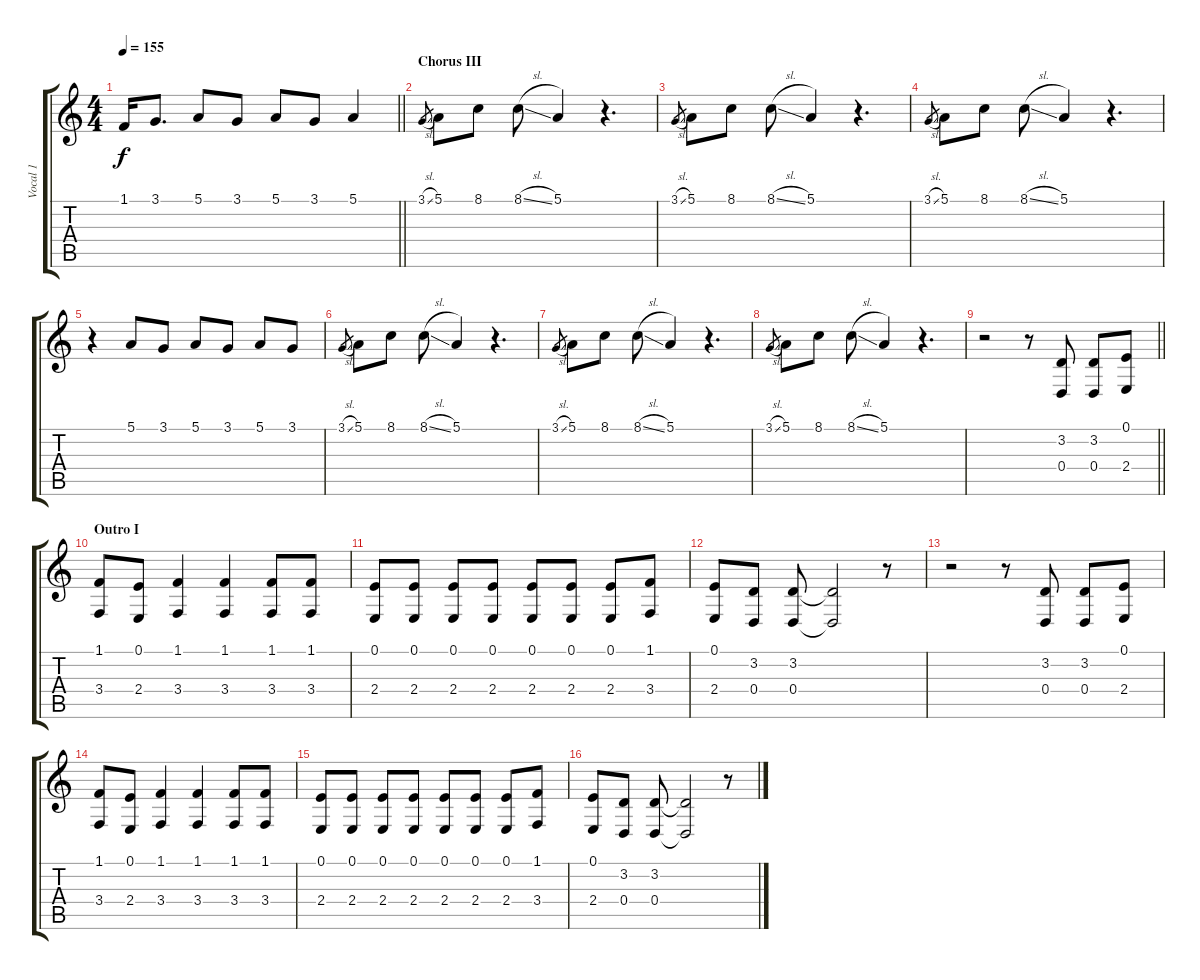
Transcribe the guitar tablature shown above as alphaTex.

\track ("Vocal 1" "Vocal 1") {instrument flute}
\staff {score tabs}
\tuning (E4 B3 G3 D3 A2 E2) {hide}
\ts (4 4)
\tempo 155
\clef g2
\barLineRight lightlight
\ks c
1.1.16{dy f} 3.1.8{d} 5.1.8 3.1.8 5.1.8 3.1.8 5.1.4 |
\section ("" "Chorus III")
3.1{sl}.8{gr} 5.1.8 8.1.8 8.1{sl}.8 5.1.4 r.4{d} |
3.1{sl}.8{gr} 5.1.8 8.1.8 8.1{sl}.8 5.1.4 r.4{d} |
3.1{sl}.8{gr} 5.1.8 8.1.8 8.1{sl}.8 5.1.4 r.4{d} |
r.4 5.1.8 3.1.8 5.1.8 3.1.8 5.1.8 3.1.8 |
3.1{sl}.8{gr} 5.1.8 8.1.8 8.1{sl}.8 5.1.4 r.4{d} |
3.1{sl}.8{gr} 5.1.8 8.1.8 8.1{sl}.8 5.1.4 r.4{d} |
3.1{sl}.8{gr} 5.1.8 8.1.8 8.1{sl}.8 5.1.4 r.4{d} |
\barLineRight lightlight
r.2{instrument flute} r.8 (3.2 0.4).8 (3.2 0.4).8 (0.1 2.4).8 |
\section ("" "Outro I")
(1.1 3.4).8 (0.1 2.4).8 (1.1 3.4).4 (1.1 3.4).4 (1.1 3.4).8 (1.1 3.4).8 |
(0.1 2.4).8 (0.1 2.4).8 (0.1 2.4).8 (0.1 2.4).8 (0.1 2.4).8 (0.1 2.4).8 (0.1 2.4).8 (1.1 3.4).8 |
(0.1 2.4).8 (3.2 0.4).8 (3.2 0.4).8 (3.2{t} 0.4{t}).2 r.8 |
r.2 r.8 (3.2 0.4).8 (3.2 0.4).8 (0.1 2.4).8 |
(1.1 3.4).8 (0.1 2.4).8 (1.1 3.4).4 (1.1 3.4).4 (1.1 3.4).8 (1.1 3.4).8 |
(0.1 2.4).8 (0.1 2.4).8 (0.1 2.4).8 (0.1 2.4).8 (0.1 2.4).8 (0.1 2.4).8 (0.1 2.4).8 (1.1 3.4).8 |
(0.1 2.4).8 (3.2 0.4).8 (3.2 0.4).8 (3.2{t} 0.4{t}).2 r.8
